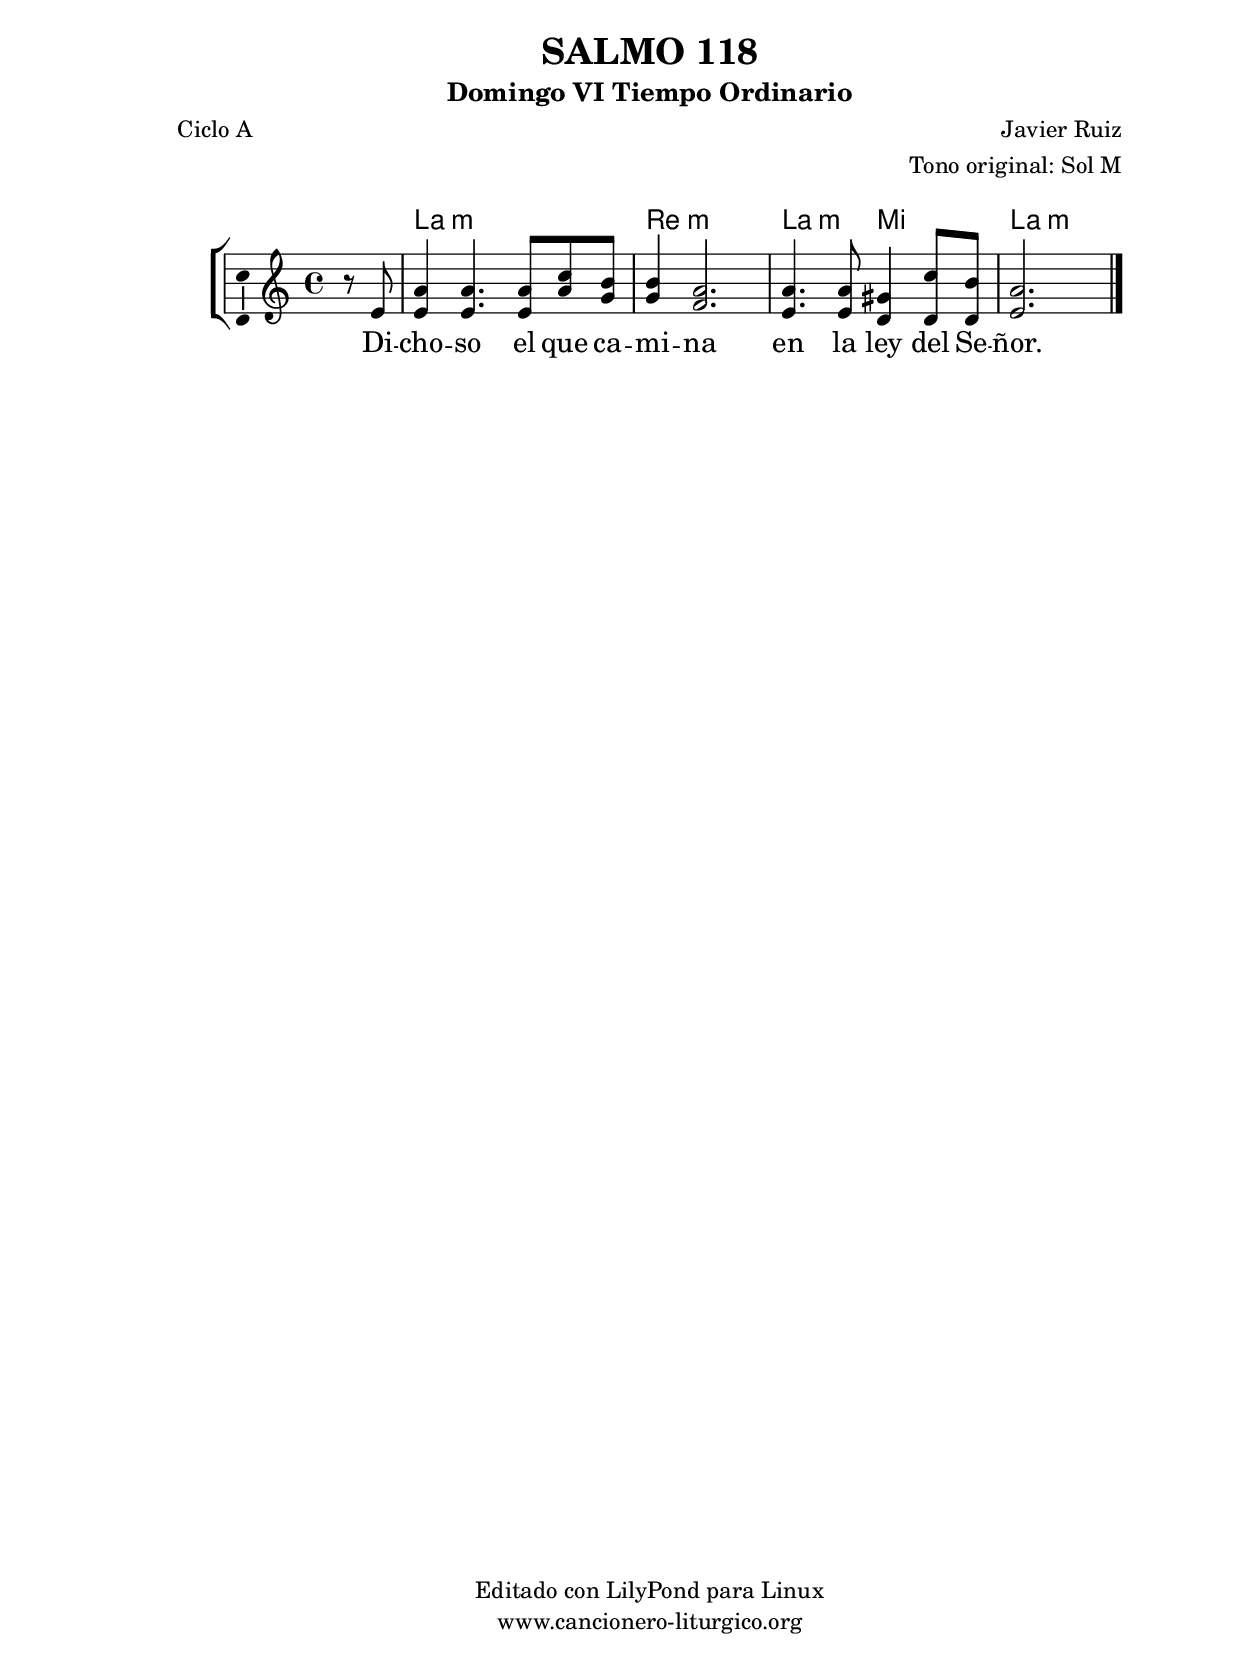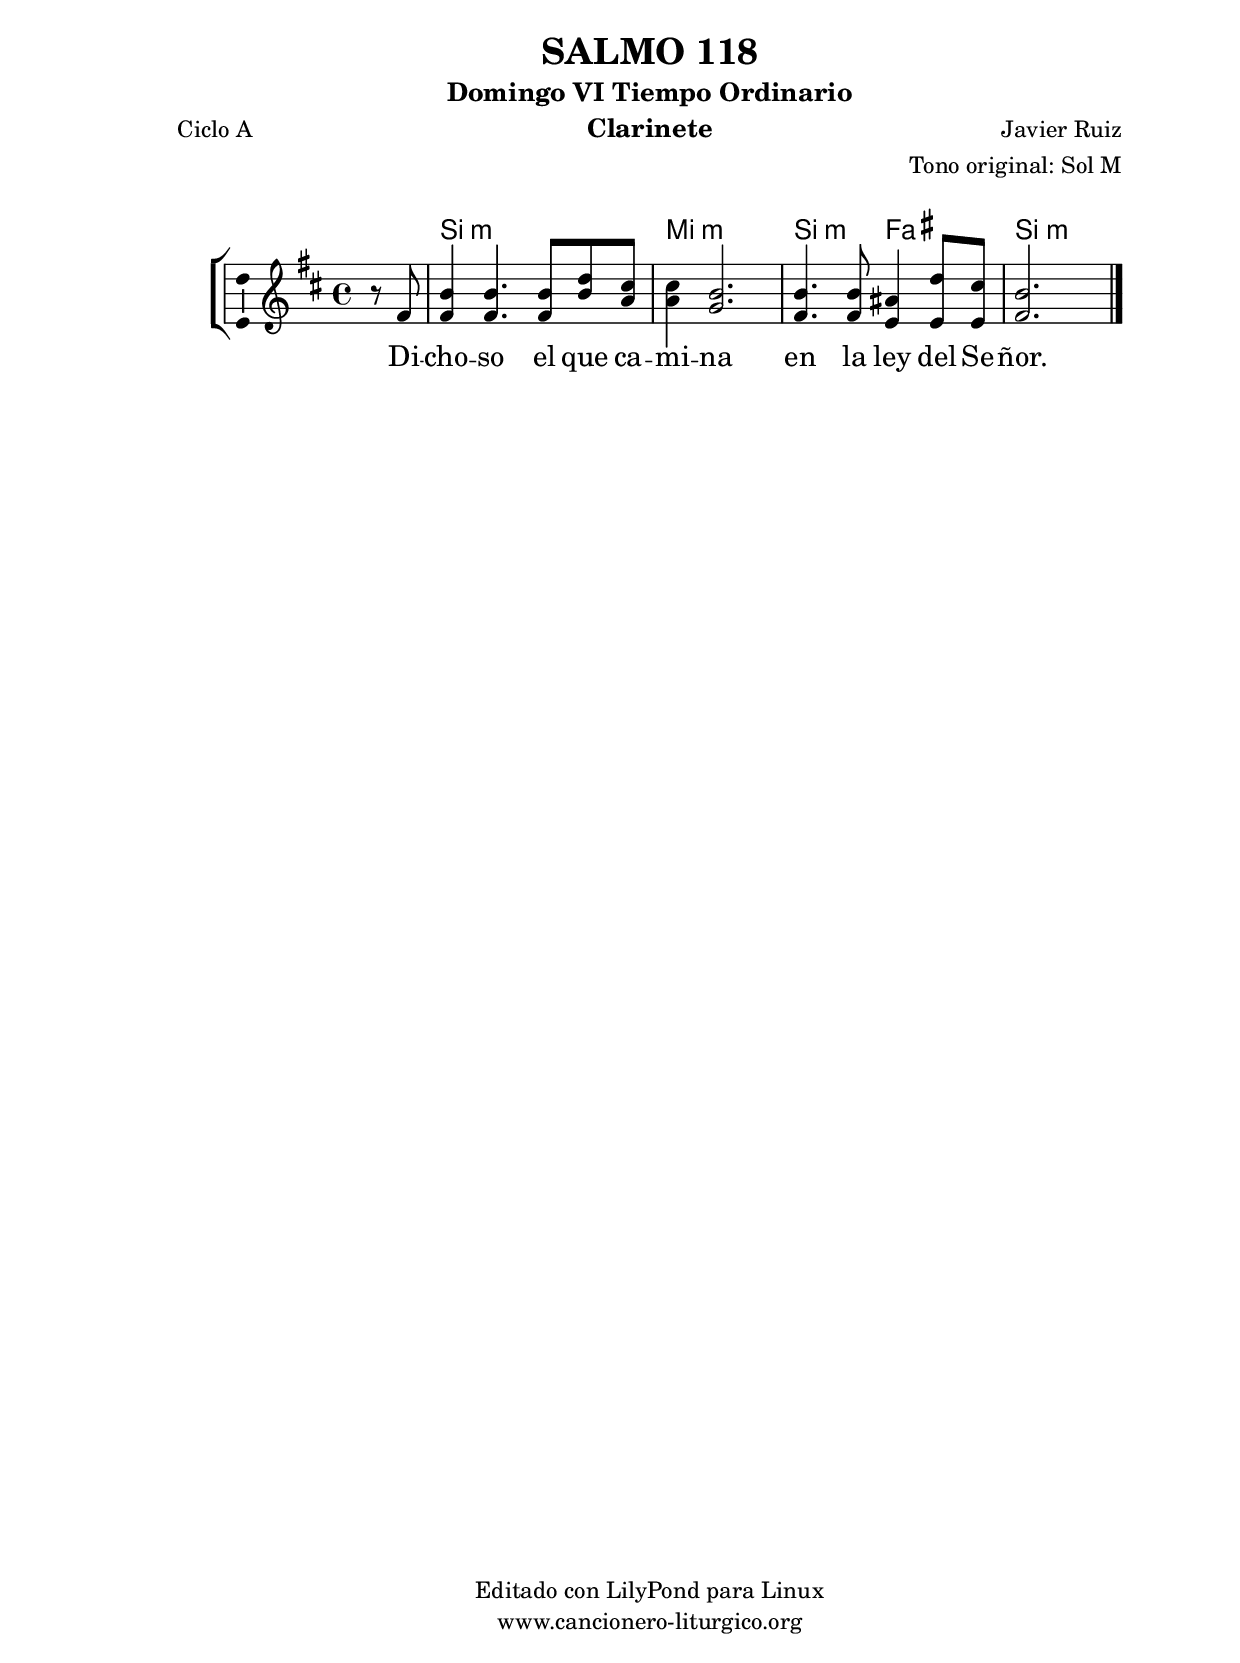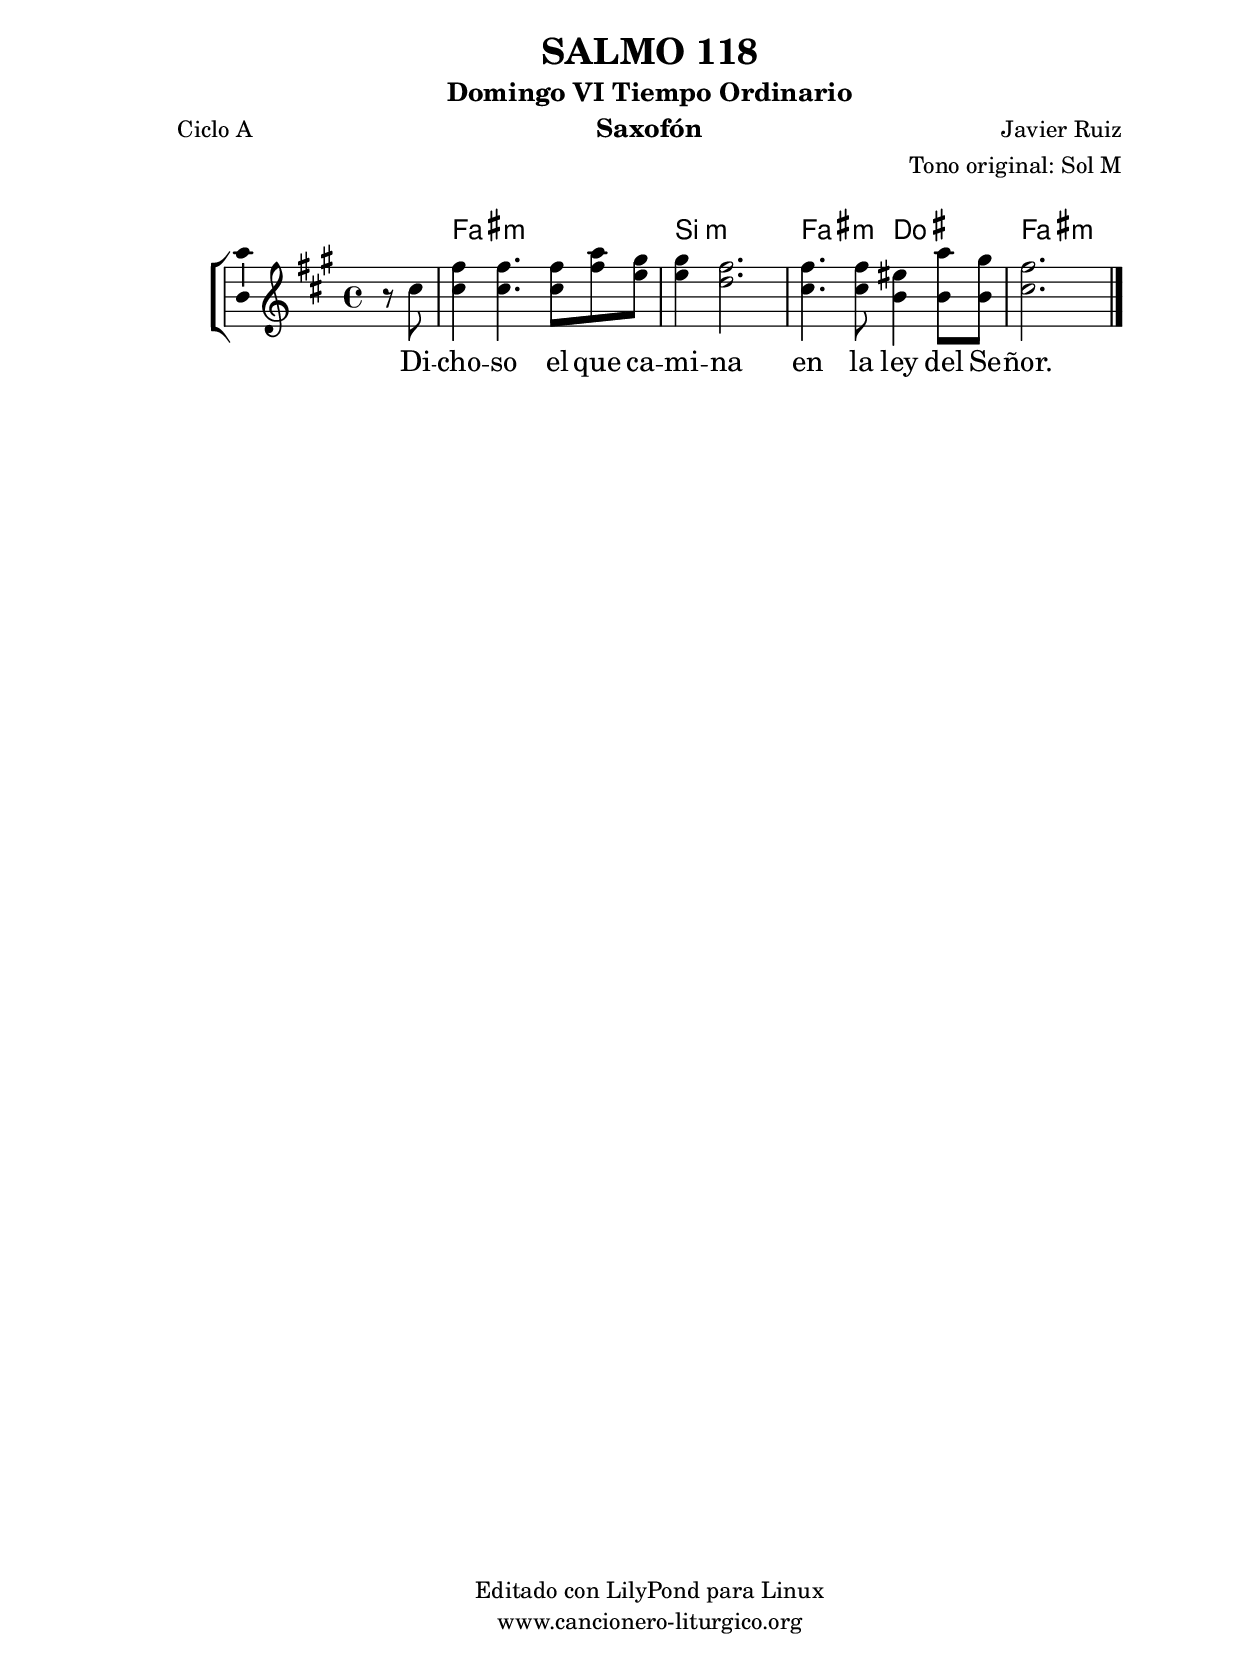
%
%para convertir .midi en .wav:
%timidity filename.midi -Ow -o finename.wav
%
%
%Para convertir de .wav a .mp3:
%lame -h -m j filename.wav
%
%
%para escuchar el midi:
%timidity nombrefichero.midi
%


%versión de lilypond para la que se ha escrito esta partitura:
\version "2.16.0"

	%Tamaño papel
	#(set-default-paper-size "a4")
	%Tamaño partitura
	#(set-global-staff-size 20)
	%No responde al pulsar sobre una nota
	#(ly:set-option 'point-and-click #f)

%parámetros del encabezamiento:
\header {
	title = "SALMO 118"
	subtitle = "Domingo VI Tiempo Ordinario"
	composer = "Javier Ruiz"
	poet = "Ciclo A"
	meter = ""
	arranger = "Tono original: Sol M"
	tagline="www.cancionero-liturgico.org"
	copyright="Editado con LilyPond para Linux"
	}

%parámetros asociados al papel:
\paper  {
	oddHeaderMarkup = \markup {\fill-line { \on-the-fly #not-first-page \fromproperty #'header:title \on-the-fly #not-first-page \fromproperty #'header:composer }}
	evenHeaderMarkup = \markup {\fill-line { \fromproperty #'header:composer \fromproperty #'header:title }}
	#(set-paper-size "a4")
	print-page-number = ##f
	first-page-number = 1
	print-first-page-number = ##f
%	head-separation = 3.0 \cm
	top-margin = 2.0 \cm
	bottom-margin = 0.5\cm
%%%	bottom-margin = -1.0\cm
	left-margin = 3.0 \cm
	line-width = 16.0 \cm 
	indent = 8\mm
	interscoreline = 2.\mm
	between-system-space = 15\mm
%	para que las partituras no llenen la hoja:
	ragged-bottom = ##t
%	idem para la última hoja:
	ragged-last-bottom = ##f
%	para que las partituras llenen el ancho del papel:
	ragged-last = ##f
	after-title-space = 2.5 \cm
%page-count=1
%system-count=8

	%Flexible Vertical Spacing
%	markup-markup-spacing =
%	#'((basic-distance . 15) (minimum-distance . 15) (padding . 3))
	markup-system-spacing =
	#'((basic-distance . 15) (minimum-distance . 15) (padding . 3))
	system-system-spacing =
	#'((basic-distance . 15) (minimum-distance . 15) (padding . 3))
	score-system-spacing =
	#'((basic-distance . 15) (minimum-distance . 15) (padding . 5))
%	top-system-spacing = % header
%	#'((basic-distance . 8) (minimum-distance . 0) (padding . 3))
%	top-markup-spacing =
%	#'((basic-distance . 20) (minimum-distance . 20) (padding . 3))
	last-bottom-spacing = % footer
	#'((basic-distance . 5) (minimum-distance . 5) (padding . 3))
%	score-markup-spacing =
%	#'((basic-distance . 16) (minimum-distance . 13) (padding . 3))

	}


%parámetros que afectan a toda la partitura:
global =  {
	%clave de sol (G):
	\clef G
	%armadura:
%	\transpose g f
	\key a \minor
	\tempo 4=100
	\set Score.tempoHideNote = ##t
	}


acordes = {
	\italianChords
	\chordmode {
%	\transpose g f
{
s4
a1:m d:m a2:m e a1:m

	}
	}
}


melodia = 
{
%	\transpose g f
	\relative c'{
	\time 4/4

\partial4 r8 e8
<e a>4 <e a>4. <e a>8 <a c> <g b>
<g b>4 <f a>2.
<e a>4. <e a>8 <d gis>4 <d c'>8 <d b'>
<e a>2. s4

	\bar "|."
	}
	}


texto = \lyricmode {
Di -- cho -- so el que ca -- mi -- na en la ley del Se -- ñor.

	}


acordesStaff = \context ChordNames = acordesStaff <<
	\set chordChanges = ##t
	\acordes
	>>


vozStaff = \context Voice = vozStaff
\with {\consists "Ambitus_engraver"}
<<
%	\set Staff.instrumentName = ""
%	\set Staff.shortInstrumentName = ""
%	\set Staff.midiInstrument = #"clarinet"
%	\set Staff.midiInstrument = #"cello"
%	\set Staff.midiInstrument = #"flute"
	\set Staff.midiInstrument = #"electric guitar (jazz)"
%	\set Staff.midiInstrument = #"english horn"
%	\set Staff.midiInstrument = #"violin"
%	\set Staff.midiInstrument = #"glockenspiel"
	\set Staff.midiMinimumVolume = #0.7
	\set Staff.midiMaximumVolume = #0.9
	\global
	\melodia
	>>


textoStaff = \context Lyrics = textoStaff <<
	\lyricsto vozStaff \texto
	>>

\book {
	\score {
		\context ChoirStaff {
			\override StaffGroup.SystemStartBracket #'collapse-height = #1
			\override Score.SystemStartBar #'collapse-height = #1
			<<
			\acordesStaff
			\vozStaff
			\textoStaff
			>>
			}
		\layout {
	    		\context {
				\Lyrics
				\override LyricText #'font-size = #2
				}
	   		 \context {
				\Score
				%fontSize = #3
				\override StaffSymbol #'staff-space = #(magstep +3)
				%\override Beam #'thickness = #0.55
				%\override SpacingSpanner #'spacing-increment = #1.0
				%\override Slur #'height-limit = #1.5
				}
			}
		}
	\score {
		\unfoldRepeats
		\context ChoirStaff {
			<<
			\acordesStaff
			\vozStaff
			>>
			}
		\midi {
	  		\context {
	  			\Score
				tempoWholesPerMinute = #(ly:make-moment 70 4)
				}
			}
		}
	}

%Partitura para clarinete
#(define output-suffix "C")
\book {
	\header{
		instrument = "Clarinete"
		}
	\score {
		\context ChoirStaff {
			\override StaffGroup.SystemStartBracket #'collapse-height = #1
			\override Score.SystemStartBar #'collapse-height = #1
\transpose c d
			<<
			\acordesStaff
			\vozStaff
			\textoStaff
			>>
			}
		\layout {
	    		\context {
				\Lyrics
				\override LyricText #'font-size = #2
				}
	   		 \context {
				\Score
				\override StaffSymbol #'staff-space = #(magstep +3)
				}
			}
		}
	}

%Partitura para saxofón
#(define output-suffix "S")
\book {
	\header{
		instrument = "Saxofón"
		}
	\score {
		\context ChoirStaff {
			\override StaffGroup.SystemStartBracket #'collapse-height = #1
			\override Score.SystemStartBar #'collapse-height = #1
\transpose c a
			<<
			\acordesStaff
			\vozStaff
			\textoStaff
			>>
			}
		\layout {
	    		\context {
				\Lyrics
				\override LyricText #'font-size = #2
				}
	   		 \context {
				\Score
				\override StaffSymbol #'staff-space = #(magstep +3)
				}
			}
		}
	}

